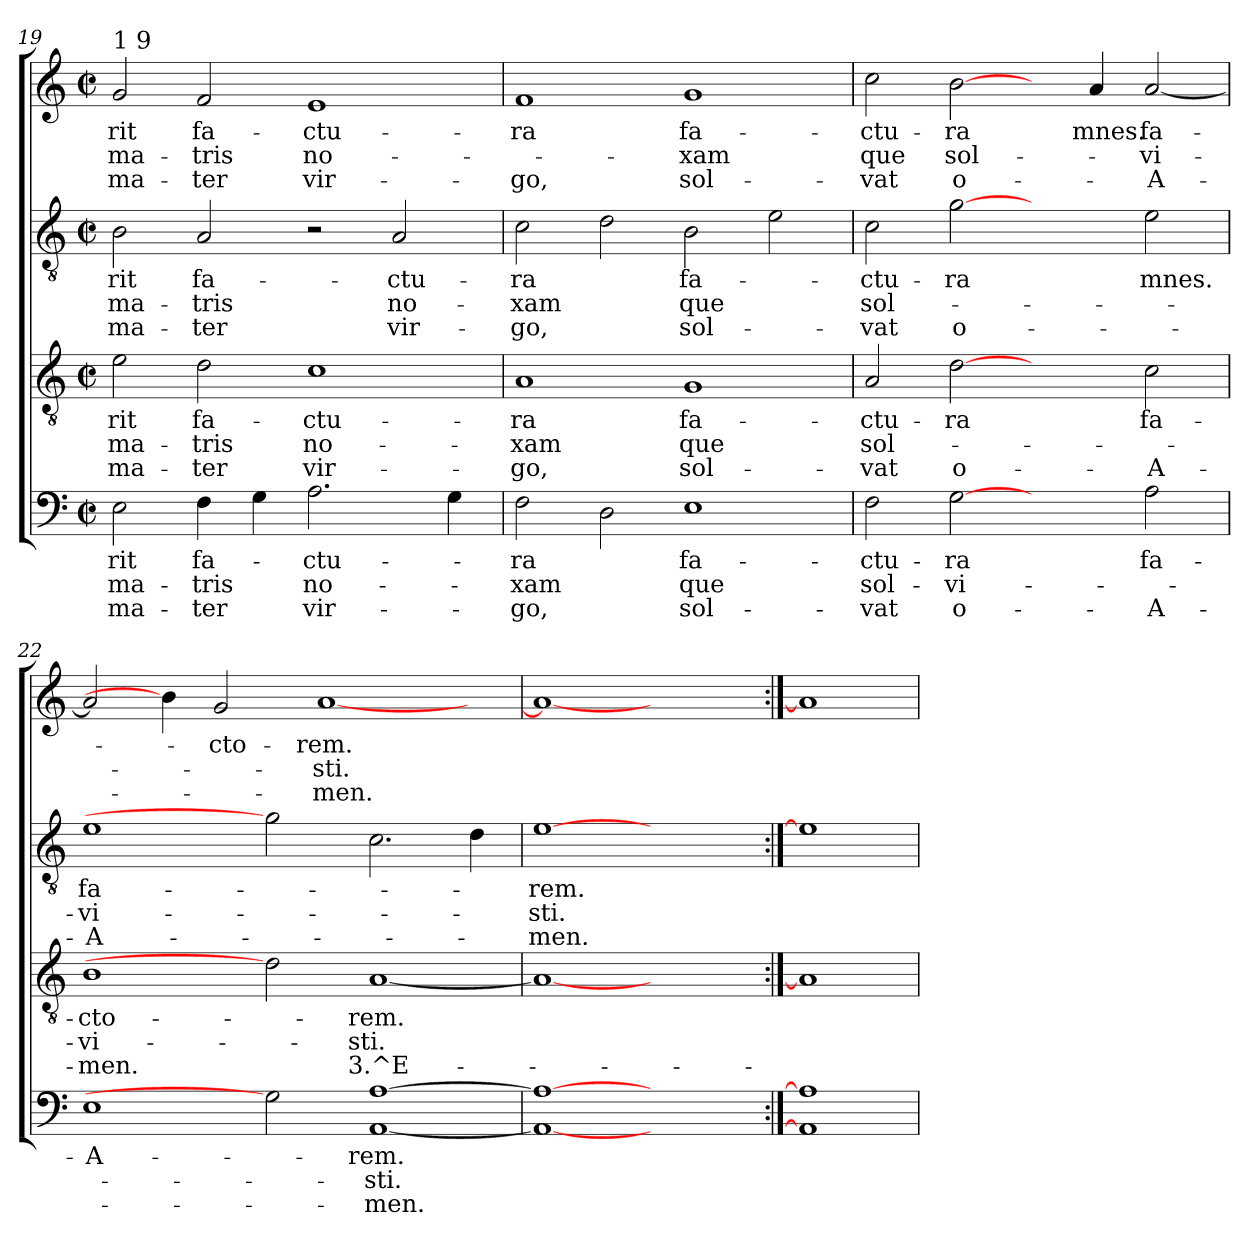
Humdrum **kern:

**kern	**text	**text	**text	**kern	**text	**text	**text	**kern	**text	**text	**text	**kern	**text	**text	**text
*part4	*part4	*part4	*part4	*part3	*part3	*part3	*part3	*part2	*part2	*part2	*part2	*part1	*part1	*part1	*part1
*staff4	*staff4	*staff4	*staff4	*staff3	*staff3	*staff3	*staff3	*staff2	*staff2	*staff2	*staff2	*staff1	*staff1	*staff1	*staff1
!!LO:LB:g=z
*clefF4	*	*	*	*clefGv2	*	*	*	*clefGv2	*	*	*	*clefG2	*	*	*
*k[]	*	*	*	*k[]	*	*	*	*k[]	*	*	*	*k[]	*	*	*
*C:	*	*	*	*C:	*	*	*	*C:	*	*	*	*C:	*	*	*
*M2/2	*	*	*	*M2/2	*	*	*	*M2/2	*	*	*	*M2/2	*	*	*
*met(c|)	*	*	*	*met(c|)	*	*	*	*met(c|)	*	*	*	*met(c|)	*	*	*
=19	=19	=19	=19	=19	=19	=19	=19	=19	=19	=19	=19	=19	=19	=19	=19
!	!	!	!	!	!	!	!	!	!	!	!	!LO:TX:a:t=1 9	!	!	!
!	!LO:LY:b:rj	!LO:LY:b:rj	!LO:LY:b:rj	!	!LO:LY:b:rj	!LO:LY:b:rj	!LO:LY:b:rj	!	!LO:LY:b:rj	!LO:LY:b:rj	!LO:LY:b:rj	!	!LO:LY:b:rj	!LO:LY:b:rj	!LO:LY:b:rj
2E\	-rit	ma-	ma-	2e\	-rit	ma-	ma-	2B\	-rit	ma-	ma-	2g/	-rit	ma-	ma-
!	!LO:LY:b:rj	!LO:LY:b:rj	!LO:LY:b:rj	!	!LO:LY:b:rj	!LO:LY:b:rj	!LO:LY:b:rj	!	!LO:LY:b:rj	!LO:LY:b:rj	!LO:LY:b:rj	!	!LO:LY:b:rj	!LO:LY:b:rj	!LO:LY:b:rj
4F\	fa-	-tris	-ter	2d\	fa-	-tris	-ter	2A/	fa-	-tris	-ter	2f/	fa-	-tris	-ter
4G\	.	.	.	.	.	.	.	.	.	.	.	.	.	.	.
!	!LO:LY:b:rj	!LO:LY:b:rj	!LO:LY:b:rj	!	!LO:LY:b:rj	!LO:LY:b:rj	!LO:LY:b:rj	!	!	!	!	!	!LO:LY:b:rj	!LO:LY:b:rj	!LO:LY:b:rj
2.A\	-ctu-	no-	vir-	1c	-ctu-	no-	vir-	2r	.	.	.	1e	-ctu-	no-	vir-
!	!	!	!	!	!	!	!	!	!LO:LY:b:rj	!LO:LY:b:rj	!LO:LY:b:rj	!	!	!	!
.	.	.	.	.	.	.	.	2A/	-ctu-	no-	vir-	.	.	.	.
4G\	.	.	.	.	.	.	.	.	.	.	.	.	.	.	.
=20	=20	=20	=20	=20	=20	=20	=20	=20	=20	=20	=20	=20	=20	=20	=20
!	!LO:LY:b:rj	!LO:LY:b:rj	!LO:LY:b:rj	!	!LO:LY:b:rj	!LO:LY:b:rj	!LO:LY:b:rj	!	!LO:LY:b:rj	!LO:LY:b:rj	!LO:LY:b:rj	!	!LO:LY:b:rj	!	!LO:LY:b:rj
2F\	-ra	-xam	-go,	1A	-ra	-xam	-go,	2c\	-ra	-xam	-go,	1f	-ra	.	-go,
2D\	.	.	.	.	.	.	.	2d\	.	.	.	.	.	.	.
!	!LO:LY:b:rj	!LO:LY:b:rj	!LO:LY:b:rj	!	!LO:LY:b:rj	!LO:LY:b:rj	!LO:LY:b:rj	!	!LO:LY:b:rj	!LO:LY:b:rj	!LO:LY:b:rj	!	!LO:LY:b:rj	!LO:LY:b:rj	!LO:LY:b:rj
1E	fa-	que	sol-	1G	fa-	que	sol-	2B\	fa-	que	sol-	1g	fa-	-xam	sol-
.	.	.	.	.	.	.	.	2e\	.	.	.	.	.	.	.
=21	=21	=21	=21	=21	=21	=21	=21	=21	=21	=21	=21	=21	=21	=21	=21
!	!LO:LY:b:rj	!LO:LY:b:rj	!LO:LY:b:rj	!	!LO:LY:b:rj	!LO:LY:b:rj	!LO:LY:b:rj	!	!LO:LY:b:rj	!LO:LY:b:rj	!LO:LY:b:rj	!	!LO:LY:b:rj	!LO:LY:b:rj	!LO:LY:b:rj
2F\	-ctu-	sol-	-vat	2A/	-ctu-	sol-	-vat	2c\	-ctu-	sol-	-vat	2cc\	-ctu-	que	-vat
!	!LO:LY:b:rj	!LO:LY:b:rj	!LO:LY:b:rj	!	!LO:LY:b:rj	!	!LO:LY:b:rj	!	!LO:LY:b:rj	!	!LO:LY:b:rj	!	!LO:LY:b:rj	!LO:LY:b:rj	!LO:LY:b:rj
[2G	-ra	-vi-	o-	[2d	-ra	.	o-	[2g	-ra	.	o-	[2b\	-ra	sol-	o-
2ryy	.	.	.	2ryy	.	.	.	2ryy	.	.	.	4ryy	.	.	.
!	!	!	!	!	!	!	!	!	!	!	!	!	!LO:LY:b:rj	!	!
.	.	.	.	.	.	.	.	.	.	.	.	4a/	mnes.	.	.
!	!LO:LY:b:rj	!	!LO:LY:b:rj	!	!LO:LY:b:rj	!	!LO:LY:b:rj	!	!LO:LY:b:rj	!	!	!	!LO:LY:b:rj	!LO:LY:b:rj	!LO:LY:b:rj
2A\	fa-	.	-A-	2c\	fa-	.	-A-	2e\	mnes.	.	.	[<2a/	fa-	-vi-	-A-
=22	=22	=22	=22	=22	=22	=22	=22	=22	=22	=22	=22	=22	=22	=22	=22
!	!LO:LY:b:rj	!	!	!	!LO:LY:b:rj	!LO:LY:b:rj	!LO:LY:b:rj	!	!LO:LY:b:rj	!LO:LY:b:rj	!LO:LY:b:rj	!	!	!	!
1E	-A-	.	.	1B	-cto-	-vi-	-men.	1e	fa-	-vi-	-A-	2a/]	.	.	.
.	.	.	.	.	.	.	.	.	.	.	.	4b\]	.	.	.
!	!	!	!	!	!	!	!	!	!	!	!	!	!LO:LY:b:rj	!	!
.	.	.	.	.	.	.	.	.	.	.	.	2g/	-cto-	.	.
2G]	.	.	.	2d]	.	.	.	2g]	.	.	.	.	.	.	.
!	!	!	!	!	!	!	!	!	!	!	!	!	!LO:LY:b:rj	!LO:LY:b:rj	!LO:LY:b:rj
.	.	.	.	.	.	.	.	.	.	.	.	[<1a	-rem.	-sti.	-men.
!	!LO:LY:b:rj	!LO:LY:b:rj	!LO:LY:b:rj	!	!LO:LY:b:rj	!LO:LY:b:rj	!LO:LY:b:rj	!	!	!	!	!	!	!	!
[<1AA [>1A	-rem.	-sti.	-men.	[<1A	-rem.	-sti.	3.^E-	2.c\	.	.	.	.	.	.	.
.	.	.	.	.	.	.	.	4d\	.	.	.	4ryy	.	.	.
=23	=23	=23	=23	=23	=23	=23	=23	=23	=23	=23	=23	=23	=23	=23	=23
!	!	!	!	!	!	!	!	!	!LO:LY:b:rj	!LO:LY:b:rj	!LO:LY:b:rj	!	!	!	!
1AA_ 1A_	.	.	.	1A_	.	.	.	[1e	-rem.	-sti.	-men.	1a_	.	.	.
1ryy	.	.	.	1ryy	.	.	.	1ryy	.	.	.	1ryy	.	.	.
=24:|!	=24:|!	=24:|!	=24:|!	=24:|!	=24:|!	=24:|!	=24:|!	=24:|!	=24:|!	=24:|!	=24:|!	=24:|!	=24:|!	=24:|!	=24:|!
1AA] 1A]	.	.	.	1A]	.	.	.	1e]	.	.	.	1a]	.	.	.
=	=	=	=	=	=	=	=	=	=	=	=	=	=	=	=
*-	*-	*-	*-	*-	*-	*-	*-	*-	*-	*-	*-	*-	*-	*-	*-
